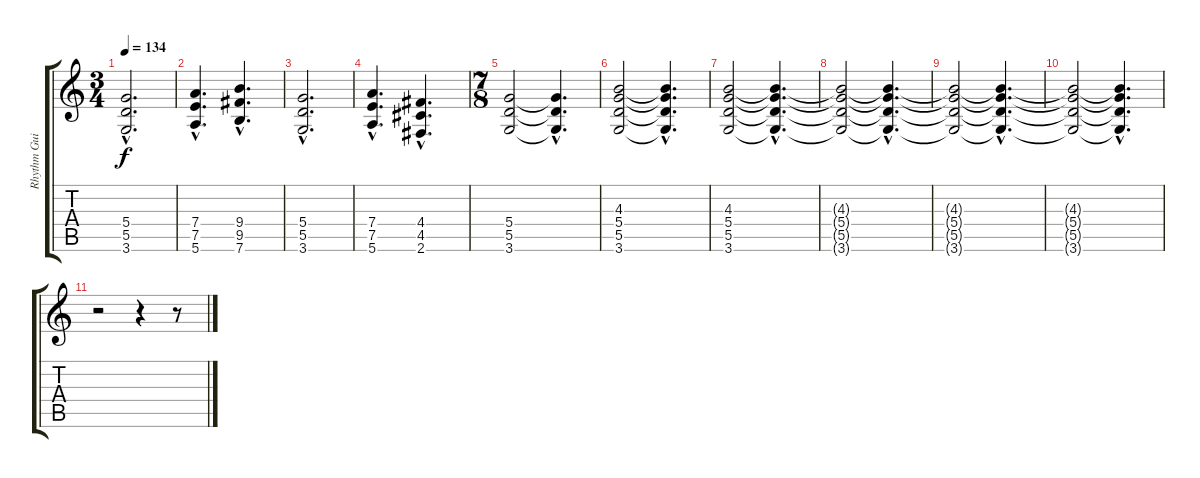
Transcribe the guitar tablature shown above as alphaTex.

\track ("Rhythm Guitar 2" "Rhythm Gui") {instrument overdrivenguitar}
\staff {score tabs}
\tuning (E4 B3 G3 D3 A2 E2) {hide}
\ts (3 4)
\tempo 134
\clef g2
\ks c
(5.4{hac} 5.5{hac} 3.6{hac}).2{d dy f} |
(7.4{hac} 7.5{hac} 5.6{hac}).4{d} (9.4{hac} 9.5{hac} 7.6{hac}).4{d} |
(5.4{hac} 5.5{hac} 3.6{hac}).2{d} |
(7.4{hac} 7.5{hac} 5.6{hac}).4{d} (4.4{hac} 4.5{hac} 2.6{hac}).4{d} |
\ts (7 8)
(5.4 5.5 3.6).2 (5.4{hac t} 5.5{hac t} 3.6{hac t}).4{d} |
(4.3 5.4 5.5 3.6).2 (4.3{hac t} 5.4{hac t} 5.5{hac t} 3.6{hac t}).4{d} |
(4.3 5.4 5.5 3.6).2 (4.3{hac t} 5.4{hac t} 5.5{hac t} 3.6{hac t}).4{d} |
(4.3{t} 5.4{t} 5.5{t} 3.6{t}).2 (4.3{hac t} 5.4{hac t} 5.5{hac t} 3.6{hac t}).4{d} |
(4.3{t} 5.4{t} 5.5{t} 3.6{t}).2 (4.3{hac t} 5.4{hac t} 5.5{hac t} 3.6{hac t}).4{d} |
(4.3{t} 5.4{t} 5.5{t} 3.6{t}).2 (4.3{hac t} 5.4{hac t} 5.5{hac t} 3.6{hac t}).4{d} |
r.2 r.4 r.8
